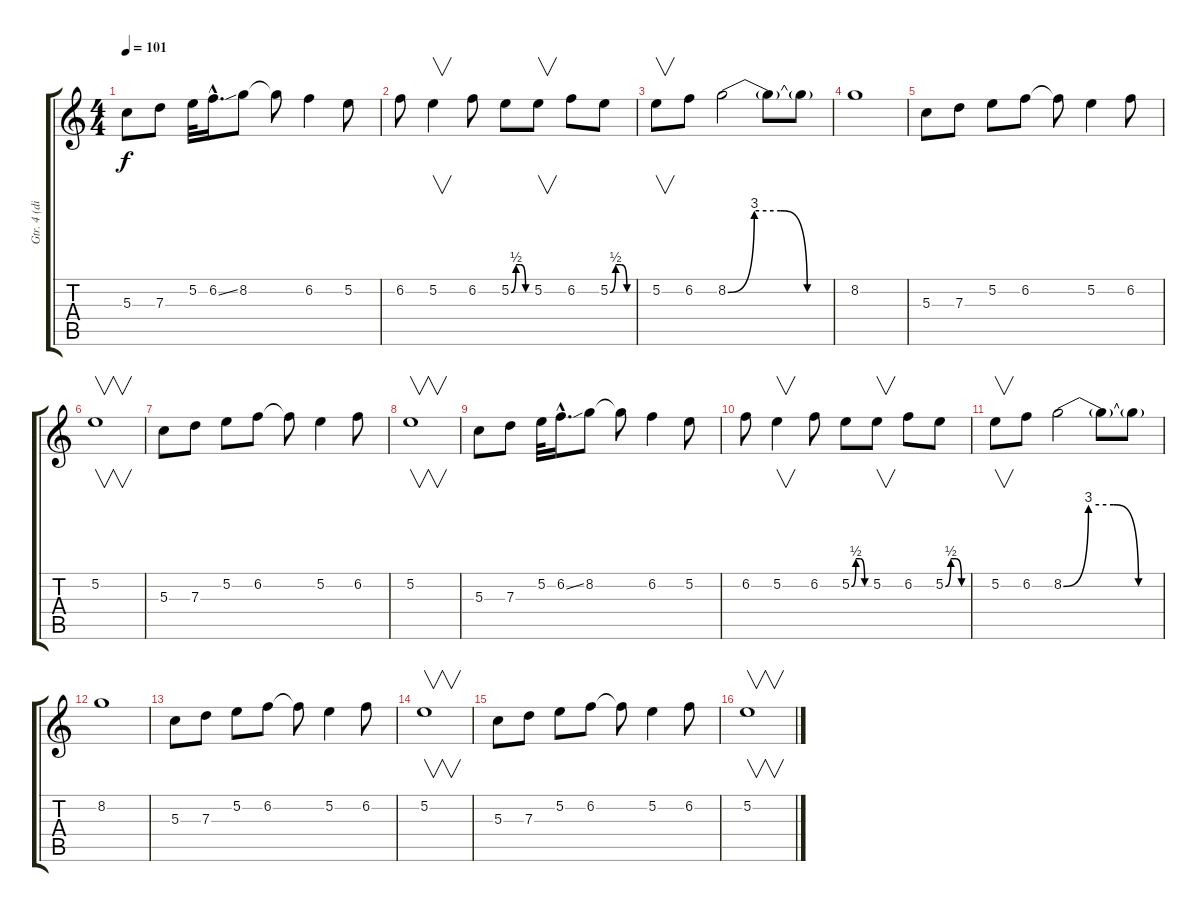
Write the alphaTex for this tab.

\track ("Gtr. 4 (dist.)" "Gtr. 4 (di") {instrument distortionguitar}
\staff {score tabs}
\tuning (E4 B3 G3 D3 A2 D2) {hide}
\ts (4 4)
\tempo 101
\clef g2
\ks c
5.3.8{dy f} 7.3.8 5.2.32 6.2{ss hac}.16{d} 8.2.8 8.2{t}.8 6.2.4 5.2.8 |
6.2.8 5.2.4{v} 6.2.8 5.2{be (custom 0 0 15 2 30 2 45 0 60 0)}.8 5.2.8{v} 6.2.8 5.2{be (custom 0 0 15 2 30 2 45 0 60 0)}.8 |
5.2.8{v} 6.2.8 8.2{be (custom 0 0 15 12 30 12 45 0 60 0)}.2 8.2{t}.8 8.2{t}.8 |
8.2.1 |
5.3.8 7.3.8 5.2.8 6.2.8 6.2{t}.8 5.2.4 6.2.8 |
5.2.1{v} |
5.3.8 7.3.8 5.2.8 6.2.8 6.2{t}.8 5.2.4 6.2.8 |
5.2.1{v} |
5.3.8 7.3.8 5.2.32 6.2{ss hac}.16{d} 8.2.8 8.2{t}.8 6.2.4 5.2.8 |
6.2.8 5.2.4{v} 6.2.8 5.2{be (custom 0 0 15 2 30 2 45 0 60 0)}.8 5.2.8{v} 6.2.8 5.2{be (custom 0 0 15 2 30 2 45 0 60 0)}.8 |
5.2.8{v} 6.2.8 8.2{be (custom 0 0 15 12 30 12 45 0 60 0)}.2 8.2{t}.8 8.2{t}.8 |
8.2.1 |
5.3.8 7.3.8 5.2.8 6.2.8 6.2{t}.8 5.2.4 6.2.8 |
5.2.1{v} |
5.3.8 7.3.8 5.2.8 6.2.8 6.2{t}.8 5.2.4 6.2.8 |
5.2.1{v}
